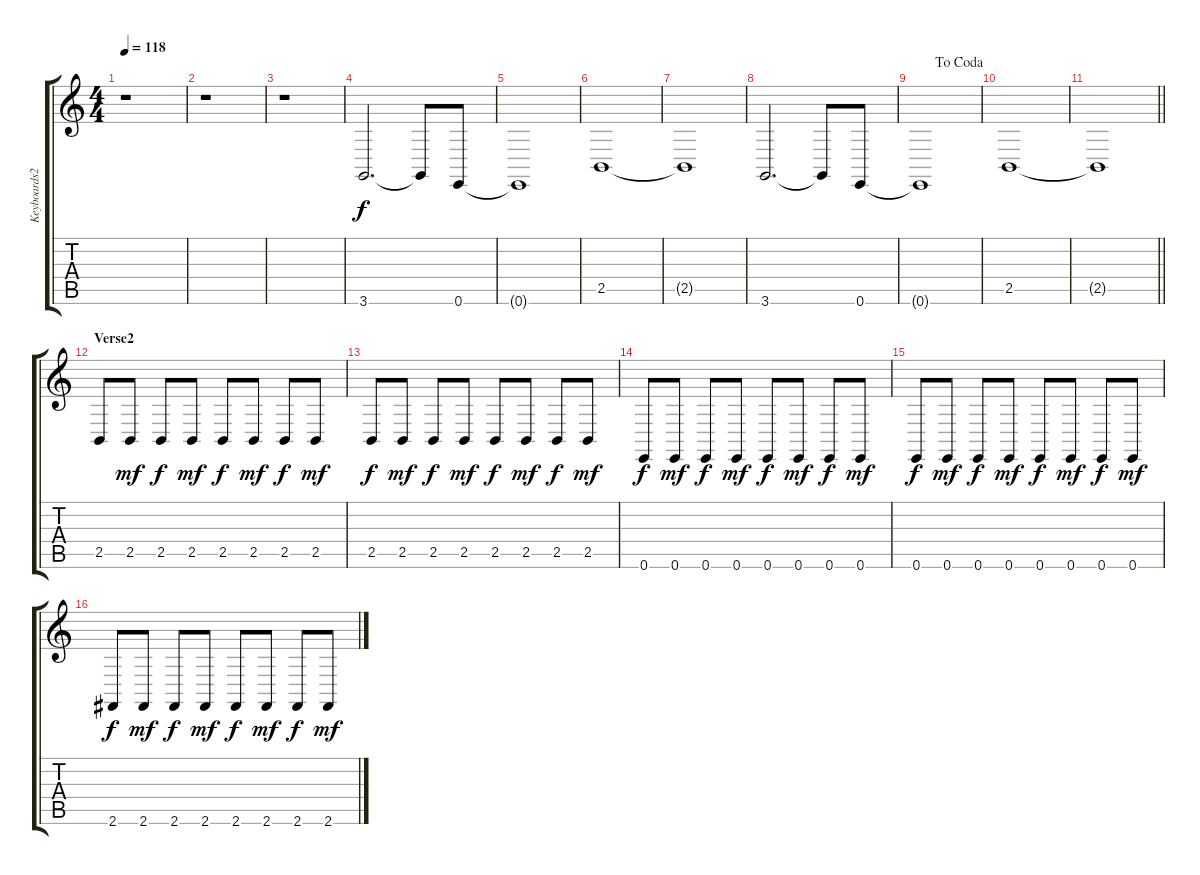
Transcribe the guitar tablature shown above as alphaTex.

\track ("Keyboards2" "Keyboards2") {instrument lead8bassandlead}
\staff {score tabs}
\tuning (E4 B3 G3 D3 A2 E2) {hide}
\ts (4 4)
\tempo 118
\clef g2
\ks c
r.1{dy f} |
r.1 |
r.1 |
3.6.2{d} 3.6{t}.8 0.6.8 |
0.6{t}.1 |
2.5.1 |
2.5{t}.1 |
3.6.2{d} 3.6{t}.8 0.6.8 |
\jump dacoda
0.6{t}.1 |
2.5.1 |
\barLineRight lightlight
2.5{t}.1 |
\section ("" "Verse2")
2.5.8 2.5.8{dy mf} 2.5.8{dy f} 2.5.8{dy mf} 2.5.8{dy f} 2.5.8{dy mf} 2.5.8{dy f} 2.5.8{dy mf} |
2.5.8{dy f} 2.5.8{dy mf} 2.5.8{dy f} 2.5.8{dy mf} 2.5.8{dy f} 2.5.8{dy mf} 2.5.8{dy f} 2.5.8{dy mf} |
0.6.8{dy f} 0.6.8{dy mf} 0.6.8{dy f} 0.6.8{dy mf} 0.6.8{dy f} 0.6.8{dy mf} 0.6.8{dy f} 0.6.8{dy mf} |
0.6.8{dy f} 0.6.8{dy mf} 0.6.8{dy f} 0.6.8{dy mf} 0.6.8{dy f} 0.6.8{dy mf} 0.6.8{dy f} 0.6.8{dy mf} |
2.6.8{dy f} 2.6.8{dy mf} 2.6.8{dy f} 2.6.8{dy mf} 2.6.8{dy f} 2.6.8{dy mf} 2.6.8{dy f} 2.6.8{dy mf}
